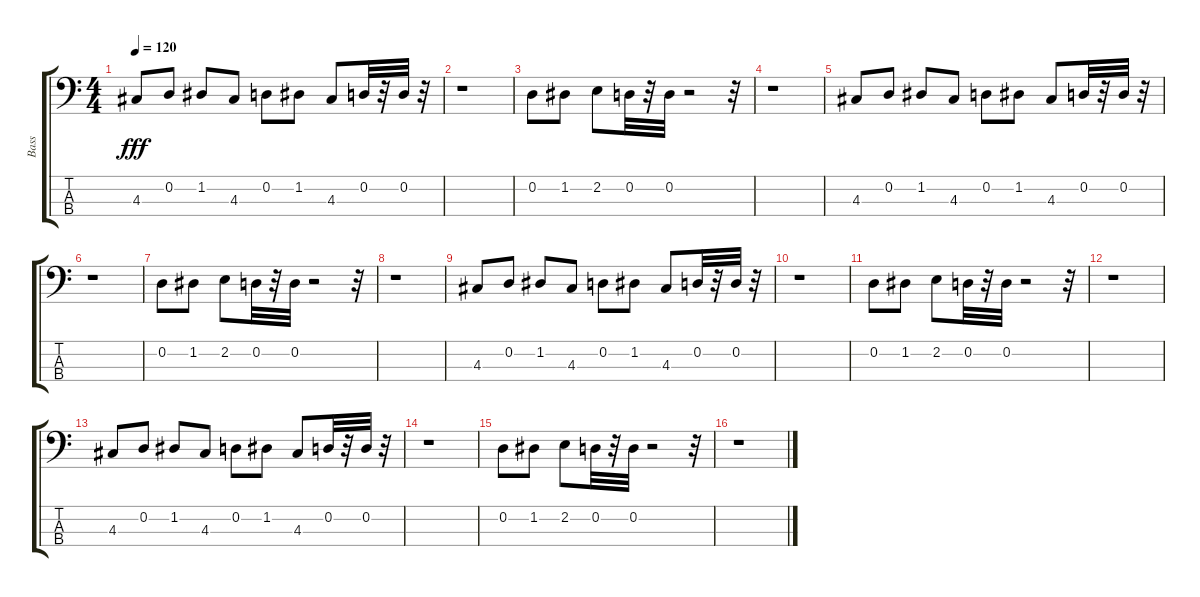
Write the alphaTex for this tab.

\track ("Bass" "Bass") {instrument slapbass1}
\staff {score tabs}
\tuning (G2 D2 A1 E1) {hide}
\ts (4 4)
\tempo 120
\clef f4
\ks c
4.3.8{dy fff instrument slapbass1} 0.2.8 1.2.8 4.3.8 0.2.8 1.2.8 4.3.8 0.2.32 r.32 0.2.32 r.32 |
r.1 |
0.2.8 1.2.8 2.2.8 0.2.32 r.32 0.2.32 r.2 r.32 |
r.1 |
4.3.8 0.2.8 1.2.8 4.3.8 0.2.8 1.2.8 4.3.8 0.2.32 r.32 0.2.32 r.32 |
r.1 |
0.2.8 1.2.8 2.2.8 0.2.32 r.32 0.2.32 r.2 r.32 |
r.1 |
4.3.8 0.2.8 1.2.8 4.3.8 0.2.8 1.2.8 4.3.8 0.2.32 r.32 0.2.32 r.32 |
r.1 |
0.2.8 1.2.8 2.2.8 0.2.32 r.32 0.2.32 r.2 r.32 |
r.1 |
4.3.8 0.2.8 1.2.8 4.3.8 0.2.8 1.2.8 4.3.8 0.2.32 r.32 0.2.32 r.32 |
r.1 |
0.2.8 1.2.8 2.2.8 0.2.32 r.32 0.2.32 r.2 r.32 |
r.1
